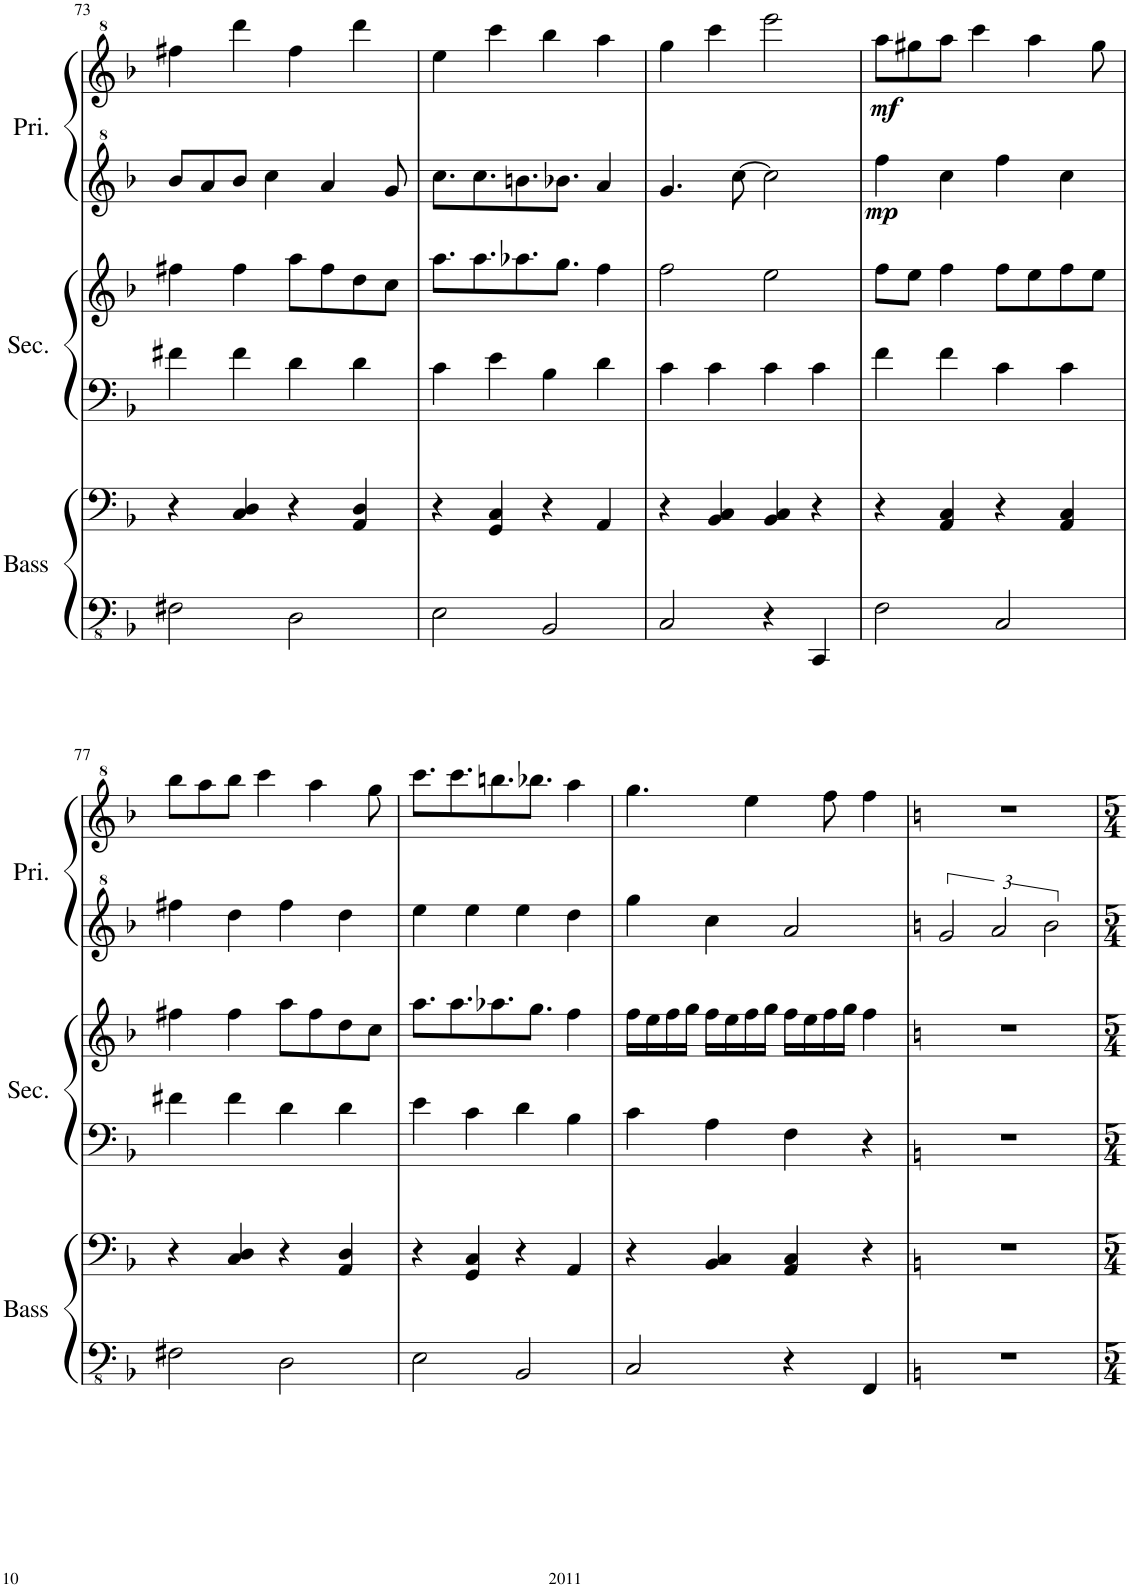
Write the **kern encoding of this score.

**kern	**kern	**kern	**kern	**kern	**kern	**dynam
*part3	*part3	*part2	*part2	*part1	*part1	*part1
*staff6	*staff5	*staff4	*staff3	*staff2	*staff1	*staff1/2
*I"Bass	*	*I"Secondo	*	*I"Primo	*	*
*I'Bass	*	*I'Sec.	*	*I'Pri.	*	*
!!LO:PB:g=z
*clefFv4	*clefF4	*clefF4	*clefG2	*clefG^2	*clefG^2	*
*k[b-]	*k[b-]	*k[b-]	*k[b-]	*k[b-]	*k[b-]	*
*M4/4	*M4/4	*M4/4	*M4/4	*M4/4	*M4/4	*
=73	=73	=73	=73	=73	=73	=73
2FF#X\	4r	4f#X\	4ff#X\	8bb-/L	4fff#X\	.
.	.	.	.	8aa/	.	.
.	4C/ 4D/	4f#\	4ff#\	8bb-/J	4dddd\	.
.	.	.	.	4ccc\	.	.
2DD\	4r	4d\	8aa\L	.	4fff#\	.
.	.	.	8ff#\	4aa/	.	.
.	4AA/ 4D/	4d\	8dd\	.	4dddd\	.
.	.	.	8cc\J	8gg/	.	.
=74	=74	=74	=74	=74	=74	=74
2EE\	4r	4c\	8.aa\L	8.ccc\L	4eee\	.
.	.	.	8.aa\	8.ccc\	.	.
.	4GG/ 4C/	4e\	.	.	4cccc\	.
.	.	.	8.aa-X\	8.bbn\	.	.
2BBB-/	4r	4B-\	.	.	4bbb-\	.
.	.	.	8.gg\J	8.bb-X\J	.	.
.	4AA/	4d\	4ff\	4aa/	4aaa\	.
=75	=75	=75	=75	=75	=75	=75
2CC/	4r	4c\	2ff\	4.gg/	4ggg\	.
.	4BB-/ 4C/	4c\	.	.	4cccc\	.
.	.	.	.	[8ccc\	.	.
4r	4BB-/ 4C/	4c\	2ee\	2ccc\]	2eeee\	.
4CCC/	4r	4c\	.	.	.	.
=76	=76	=76	=76	=76	=76	=76
!	!	!	!	!	!	!LO:DY:b=2
!	!	!	!	!	!	!LO:DY:n=1:b
2FF\	4r	4f\	8ff\L	4fff\	8aaa\L	mp mf
.	.	.	8ee\J	.	8ggg#X\	.
.	4AA/ 4C/	4f\	4ff\	4ccc\	8aaa\J	.
.	.	.	.	.	4cccc\	.
2CC/	4r	4c\	8ff\L	4fff\	.	.
.	.	.	8ee\	.	4aaa\	.
.	4AA/ 4C/	4c\	8ff\	4ccc\	.	.
.	.	.	8ee\J	.	8ggg#\	.
!!LO:LB:g=z
=77	=77	=77	=77	=77	=77	=77
2FF#X\	4r	4f#X\	4ff#X\	4fff#X\	8bbb-\L	.
.	.	.	.	.	8aaa\	.
.	4C/ 4D/	4f#\	4ff#\	4ddd\	8bbb-\J	.
.	.	.	.	.	4cccc\	.
2DD\	4r	4d\	8aa\L	4fff#\	.	.
.	.	.	8ff#\	.	4aaa\	.
.	4AA/ 4D/	4d\	8dd\	4ddd\	.	.
.	.	.	8cc\J	.	8ggg\	.
=78	=78	=78	=78	=78	=78	=78
2EE\	4r	4e\	8.aa\L	4eee\	8.cccc\L	.
.	.	.	8.aa\	.	8.cccc\	.
.	4GG/ 4C/	4c\	.	4eee\	.	.
.	.	.	8.aa-X\	.	8.bbbn\	.
2BBB-/	4r	4d\	.	4eee\	.	.
.	.	.	8.gg\J	.	8.bbb-X\J	.
.	4AA/	4B-\	4ff\	4ddd\	4aaa\	.
=79	=79	=79	=79	=79	=79	=79
2CC/	4r	4c\	16ff\LL	4ggg\	4.ggg\	.
.	.	.	16ee\	.	.	.
.	.	.	16ff\	.	.	.
.	.	.	16gg\JJ	.	.	.
.	4BB-/ 4C/	4A\	16ff\LL	4ccc\	.	.
.	.	.	16ee\	.	.	.
.	.	.	16ff\	.	4eee\	.
.	.	.	16gg\JJ	.	.	.
4r	4AA/ 4C/	4F\	16ff\LL	2aa/	.	.
.	.	.	16ee\	.	.	.
.	.	.	16ff\	.	8fff\	.
.	.	.	16gg\JJ	.	.	.
4FFF/	4r	4r	4ff\	.	4fff\	.
=80	=80	=80	=80	=80	=80	=80
*k[]	*k[]	*k[]	*k[]	*k[]	*k[]	*
1r	1r	1r	1r	3gg/	1r	.
.	.	.	.	3aa/	.	.
.	.	.	.	3bb\	.	.
=	=	=	=	=	=	=
*-	*-	*-	*-	*-	*-	*-
